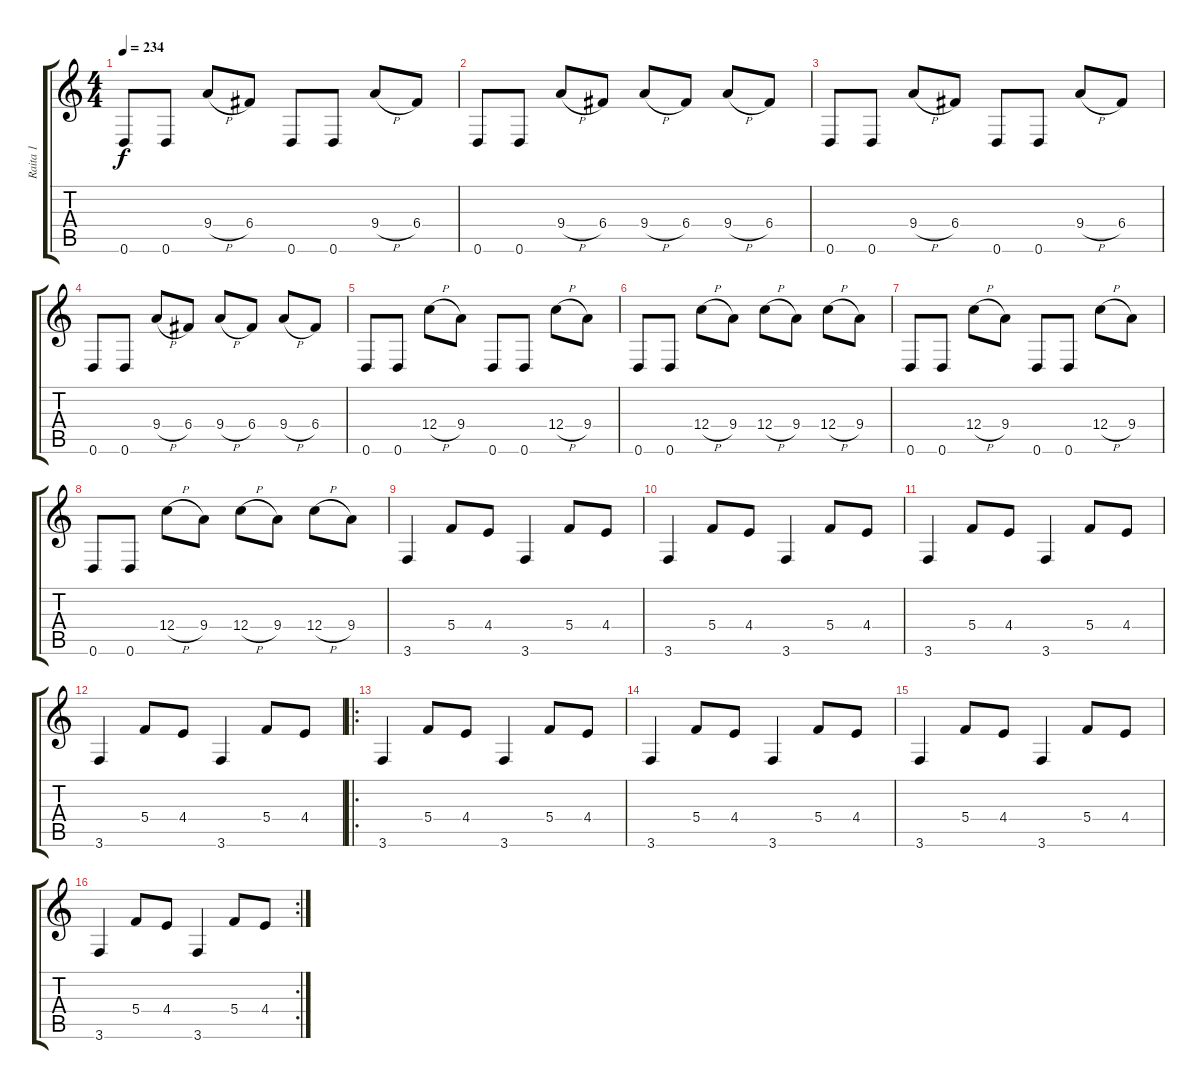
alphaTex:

\track ("Raita 1" "Raita 1") {instrument distortionguitar}
\staff {score tabs}
\tuning (D4 A3 F3 C3 G2 D2) {hide}
\ts (4 4)
\tempo 234
\clef g2
\ks c
0.6.8{dy f} 0.6.8 9.4{h}.8 6.4.8 0.6.8 0.6.8 9.4{h}.8 6.4.8 |
0.6.8 0.6.8 9.4{h}.8 6.4.8 9.4{h}.8 6.4.8 9.4{h}.8 6.4.8 |
0.6.8 0.6.8 9.4{h}.8 6.4.8 0.6.8 0.6.8 9.4{h}.8 6.4.8 |
0.6.8 0.6.8 9.4{h}.8 6.4.8 9.4{h}.8 6.4.8 9.4{h}.8 6.4.8 |
0.6.8 0.6.8 12.4{h}.8 9.4.8 0.6.8 0.6.8 12.4{h}.8 9.4.8 |
0.6.8 0.6.8 12.4{h}.8 9.4.8 12.4{h}.8 9.4.8 12.4{h}.8 9.4.8 |
0.6.8 0.6.8 12.4{h}.8 9.4.8 0.6.8 0.6.8 12.4{h}.8 9.4.8 |
0.6.8 0.6.8 12.4{h}.8 9.4.8 12.4{h}.8 9.4.8 12.4{h}.8 9.4.8 |
3.6.4 5.4.8 4.4.8 3.6.4 5.4.8 4.4.8 |
3.6.4 5.4.8 4.4.8 3.6.4 5.4.8 4.4.8 |
3.6.4 5.4.8 4.4.8 3.6.4 5.4.8 4.4.8 |
3.6.4 5.4.8 4.4.8 3.6.4 5.4.8 4.4.8 |
\ro
3.6.4 5.4.8 4.4.8 3.6.4 5.4.8 4.4.8 |
3.6.4 5.4.8 4.4.8 3.6.4 5.4.8 4.4.8 |
3.6.4 5.4.8 4.4.8 3.6.4 5.4.8 4.4.8 |
\rc 2
3.6.4 5.4.8 4.4.8 3.6.4 5.4.8 4.4.8
